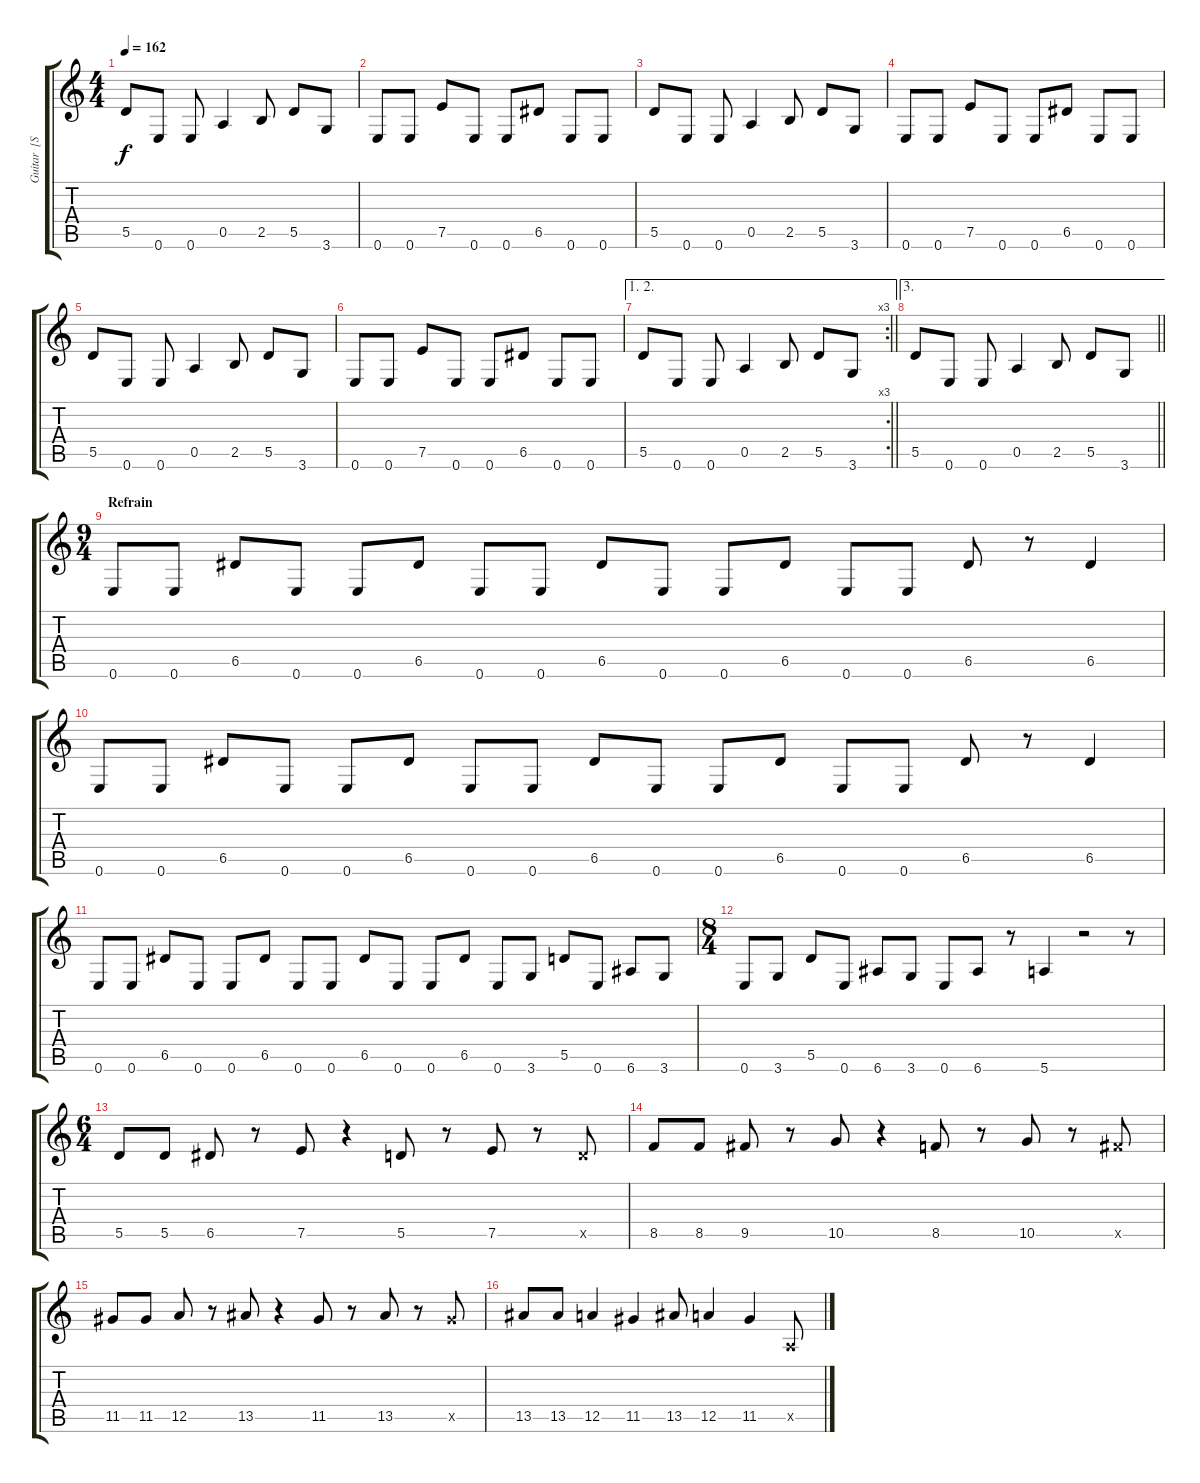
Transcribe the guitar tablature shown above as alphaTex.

\track ("Guitar  [Steven Wilson]" "Guitar  [S") {instrument overdrivenguitar}
\staff {score tabs}
\tuning (E4 B3 G3 D3 A2 E2) {hide}
\ts (4 4)
\tempo 162
\clef g2
\ks c
5.5.8{dy f} 0.6.8 0.6.8 0.5.4 2.5.8 5.5.8 3.6.8 |
0.6.8 0.6.8 7.5.8 0.6.8 0.6.8 6.5.8 0.6.8 0.6.8 |
5.5.8 0.6.8 0.6.8 0.5.4 2.5.8 5.5.8 3.6.8 |
0.6.8 0.6.8 7.5.8 0.6.8 0.6.8 6.5.8 0.6.8 0.6.8 |
5.5.8 0.6.8 0.6.8 0.5.4 2.5.8 5.5.8 3.6.8 |
0.6.8 0.6.8 7.5.8 0.6.8 0.6.8 6.5.8 0.6.8 0.6.8 |
\ae (1 2)
\rc 3
\barLineRight lightlight
5.5.8 0.6.8 0.6.8 0.5.4 2.5.8 5.5.8 3.6.8 |
\ae 3
\barLineRight lightlight
5.5.8 0.6.8 0.6.8 0.5.4 2.5.8 5.5.8 3.6.8 |
\ts (9 4)
\section ("" "Refrain")
0.6.8 0.6.8 6.5.8 0.6.8 0.6.8 6.5.8 0.6.8 0.6.8 6.5.8 0.6.8 0.6.8 6.5.8 0.6.8 0.6.8 6.5.8 r.8 6.5.4 |
0.6.8 0.6.8 6.5.8 0.6.8 0.6.8 6.5.8 0.6.8 0.6.8 6.5.8 0.6.8 0.6.8 6.5.8 0.6.8 0.6.8 6.5.8 r.8 6.5.4 |
0.6.8 0.6.8 6.5.8 0.6.8 0.6.8 6.5.8 0.6.8 0.6.8 6.5.8 0.6.8 0.6.8 6.5.8 0.6.8 3.6.8 5.5.8 0.6.8 6.6.8 3.6.8 |
\ts (8 4)
0.6.8 3.6.8 5.5.8 0.6.8 6.6.8 3.6.8 0.6.8 6.6.8 r.8 5.6.4 r.2 r.8 |
\ts (6 4)
5.5.8 5.5.8 6.5.8 r.8 7.5.8 r.4 5.5.8 r.8 7.5.8 r.8 5.5{x}.8 |
8.5.8 8.5.8 9.5.8 r.8 10.5.8 r.4 8.5.8 r.8 10.5.8 r.8 9.5{x}.8 |
11.5.8 11.5.8 12.5.8 r.8 13.5.8 r.4 11.5.8 r.8 13.5.8 r.8 11.5{x}.8 |
13.5.8 13.5.8 12.5.4 11.5.4 13.5.8 12.5.4 11.5.4 0.5{x}.8
